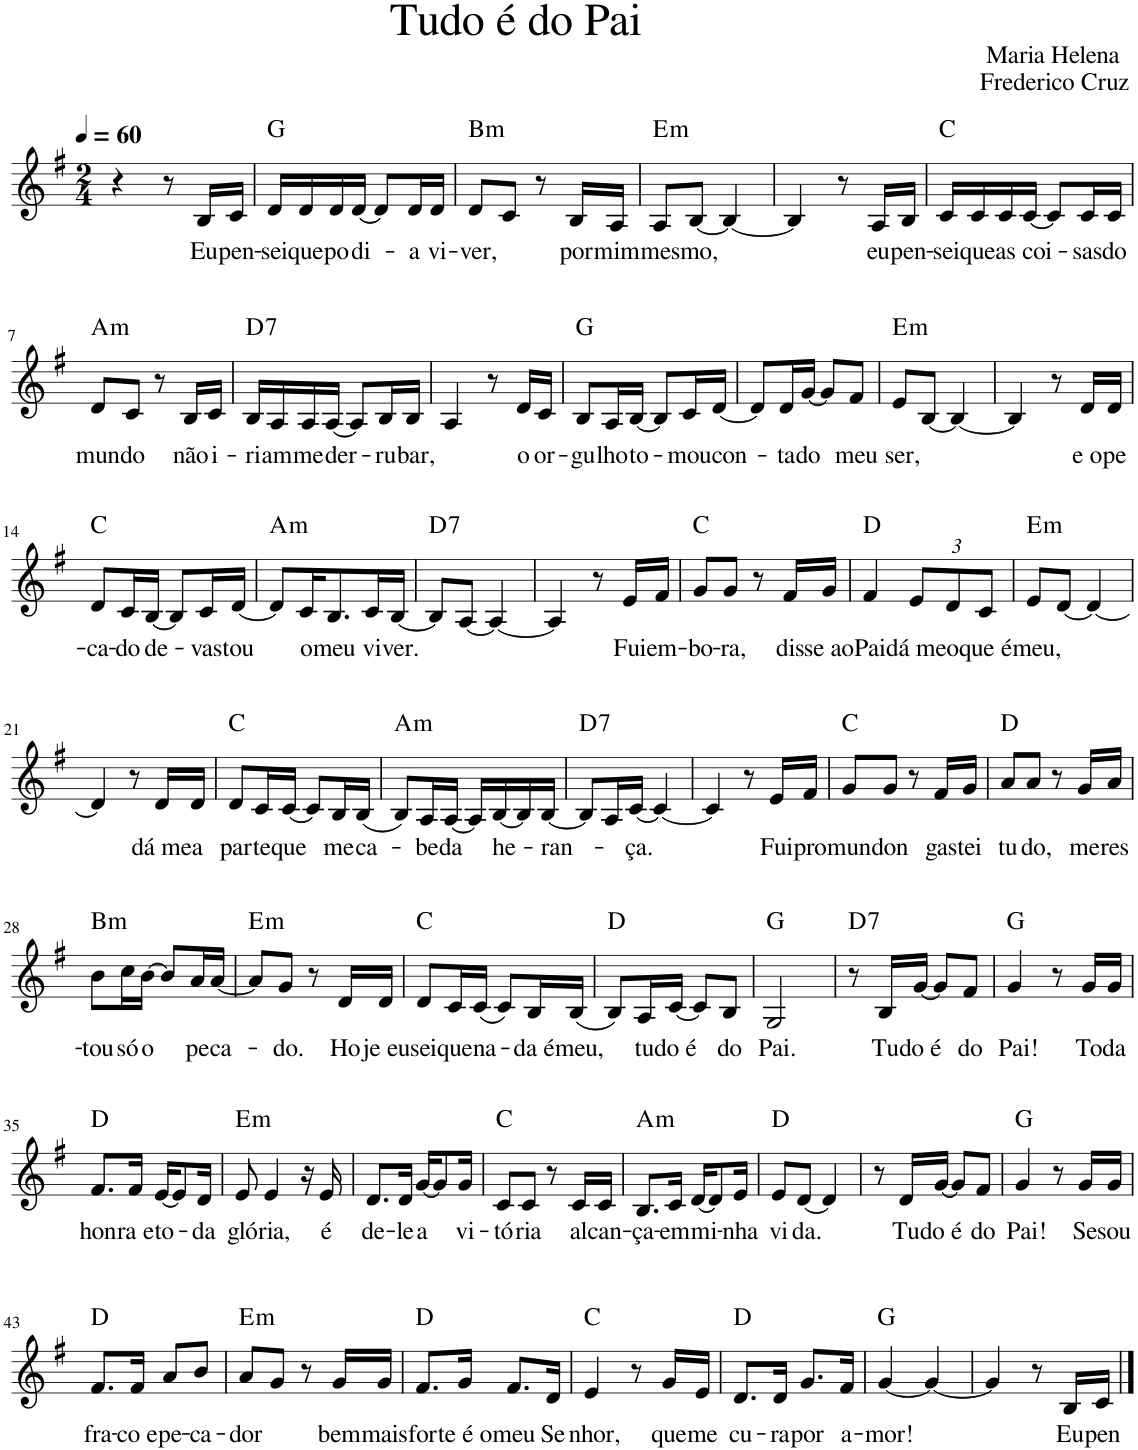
**kern	**text	**harte
*part1	*part1	*part1
*staff1	*staff1	*
*I"Voz	*	*
*I'Vo.	*	*
!!LO:PB:g=z
*clefG2	*	*
*k[f#]	*	*
*M2/4	*	*
*MM60	*	*
=1	=1	=1
!LO:TX:a:t=Tudo é do Pai	!	!
!LO:TX:a:t=Maria Helena	!	!
!LO:TX:a:t=Frederico Cruz	!	!
4r	.	.
8r	.	.
!	!LO:LY:b	!
16B/LL	Eu	.
!	!LO:LY:b	!
16c/JJ	pen-	.
=2	=2	=2
!	!LO:LY:b	!
16d/LL	-sei	G:maj
!	!LO:LY:b	!
16d/	que	.
!	!LO:LY:b	!
16d/	po-	.
!	!LO:LY:b	!
[16d/JJ	-di-	.
8d/L]	.	.
!	!LO:LY:b	!
16d/L	-a	.
!	!LO:LY:b	!
16d/JJ	vi-	.
=3	=3	=3
!	!LO:LY:b	!LO:H:kt=m
8d/L	-ver,	B:min
8c/J	.	.
8r	.	.
!	!LO:LY:b	!
16B/LL	por	.
!	!LO:LY:b	!
16A/JJ	mim	.
=4	=4	=4
!	!LO:LY:b	!LO:H:kt=m
8A/L	mes-	E:min
!	!LO:LY:b	!
[8B/J	-mo,	.
4B/_	.	.
=5	=5	=5
4B/]	.	.
8r	.	.
!	!LO:LY:b	!
16A/LL	eu	.
!	!LO:LY:b	!
16B/JJ	pen-	.
=6	=6	=6
!	!LO:LY:b	!
16c/LL	-sei	C:maj
!	!LO:LY:b	!
16c/	que	.
!	!LO:LY:b	!
16c/	as	.
!	!LO:LY:b	!
[16c/JJ	coi-	.
8c/L]	.	.
!	!LO:LY:b	!
16c/L	-sas	.
!	!LO:LY:b	!
16c/JJ	do	.
!!LO:LB:g=z
=7	=7	=7
!	!LO:LY:b	!LO:H:kt=m
8d/L	mun-	A:min
!	!LO:LY:b	!
8c/J	-do	.
8r	.	.
!	!LO:LY:b	!
16B/LL	não	.
!	!LO:LY:b	!
16c/JJ	i-	.
=8	=8	=8
!	!LO:LY:b	!LO:H:kt=7
16B/LL	-ri-	D:7
!	!LO:LY:b	!
16A/	-am	.
!	!LO:LY:b	!
16A/	me	.
!	!LO:LY:b	!
[16A/JJ	der-	.
8A/L]	.	.
!	!LO:LY:b	!
16B/L	-ru	.
!	!LO:LY:b	!
16B/JJ	bar,	.
=9	=9	=9
4A/	.	.
8r	.	.
!	!LO:LY:b	!
16d/LL	o	.
!	!LO:LY:b	!
16c/JJ	or-	.
=10	=10	=10
!	!LO:LY:b	!
8B/L	-gu-	G:maj
!	!LO:LY:b	!
16A/L	-lho	.
!	!LO:LY:b	!
[16B/JJ	to-	.
8B/L]	.	.
!	!LO:LY:b	!
16c/L	-mou	.
!	!LO:LY:b	!
[16d/JJ	con-	.
=11	=11	=11
8d/L]	.	.
!	!LO:LY:b	!
16d/L	-ta	.
!	!LO:LY:b	!
[16g/JJ	do	.
8g/L]	.	.
!	!LO:LY:b	!
8f#/J	meu	.
=12	=12	=12
!	!LO:LY:b	!LO:H:kt=m
8e/L	ser,	E:min
[8B/J	.	.
4B/_	.	.
=13	=13	=13
4B/]	.	.
8r	.	.
!	!LO:LY:b	!
16d/LL	e o	.
!	!LO:LY:b	!
16d/JJ	pe-	.
!!LO:LB:g=z
=14	=14	=14
!	!LO:LY:b	!
8d/L	-ca-	C:maj
!	!LO:LY:b	!
16c/L	-do	.
!	!LO:LY:b	!
[16B/JJ	de-	.
8B/L]	.	.
!	!LO:LY:b	!
16c/L	-vas-	.
!	!LO:LY:b	!
[16d/JJ	-tou	.
=15	=15	=15
!	!	!LO:H:kt=m
8d/L]	.	A:min
!	!LO:LY:b	!
16c/K	o	.
!	!LO:LY:b	!
8.B/	meu	.
!	!LO:LY:b	!
16c/L	vi-	.
!	!LO:LY:b	!
[16B/JJ	-ver.	.
=16	=16	=16
!	!	!LO:H:kt=7
8B/L]	.	D:7
[8A/J	.	.
4A/_	.	.
=17	=17	=17
4A/]	.	.
8r	.	.
!	!LO:LY:b	!
16e/LL	Fui	.
!	!LO:LY:b	!
16f#/JJ	em-	.
=18	=18	=18
!	!LO:LY:b	!
8g/L	-bo-	C:maj
!	!LO:LY:b	!
8g/J	-ra,	.
8r	.	.
!	!LO:LY:b	!
16f#/LL	dis-	.
!	!LO:LY:b	!
16g/JJ	-se ao	.
=19	=19	=19
!	!LO:LY:b	!
4f#/	Pai	D:maj
*Xbrackettup	*	*
!	!LO:LY:b	!
12e/L	dá me-	.
!	!LO:LY:b	!
12d/	-o	.
!	!LO:LY:b	!
12c/J	que é	.
=20	=20	=20
!	!LO:LY:b	!LO:H:kt=m
8e/L	meu,	E:min
[8d/J	.	.
4d/_	.	.
!!LO:LB:g=z
=21	=21	=21
4d/]	.	.
8r	.	.
!	!LO:LY:b	!
16d/LL	dá me	.
!	!LO:LY:b	!
16d/JJ	a	.
=22	=22	=22
!	!LO:LY:b	!
8d/L	par-	C:maj
!	!LO:LY:b	!
16c/L	-te	.
!	!LO:LY:b	!
[16c/JJ	que	.
8c/L]	.	.
!	!LO:LY:b	!
16B/L	me	.
!	!LO:LY:b	!
(16B/JJ	ca-	.
=23	=23	=23
!	!	!LO:H:kt=m
8B/L)	.	A:min
!	!LO:LY:b	!
16A/L	-be	.
!	!LO:LY:b	!
[16A/JJ	da	.
16A/LL]	.	.
!	!LO:LY:b	!
[16B/	he-	.
16B/]	.	.
!	!LO:LY:b	!
[16B/JJ	-ran-	.
=24	=24	=24
!	!	!LO:H:kt=7
8B/L]	.	D:7
16A/L	.	.
!	!LO:LY:b	!
[16c/JJ	-ça.	.
4c/_	.	.
=25	=25	=25
4c/]	.	.
8r	.	.
!	!LO:LY:b	!
16e/LL	Fui	.
!	!LO:LY:b	!
16f#/JJ	pro	.
=26	=26	=26
!	!LO:LY:b	!
8g/L	mun-	C:maj
!	!LO:LY:b	!
8g/J	-don	.
8r	.	.
!	!LO:LY:b	!
16f#/LL	gas-	.
!	!LO:LY:b	!
16g/JJ	-tei	.
=27	=27	=27
!	!LO:LY:b	!
8a/L	tu-	D:maj
!	!LO:LY:b	!
8a/J	-do,	.
8r	.	.
!	!LO:LY:b	!
16g/LL	me	.
!	!LO:LY:b	!
16a/JJ	res-	.
!!LO:LB:g=z
=28	=28	=28
!	!LO:LY:b	!LO:H:kt=m
8b\L	-tou	B:min
!	!LO:LY:b	!
16cc\L	só	.
!	!LO:LY:b	!
[16b\JJ	o	.
8b/L]	.	.
!	!LO:LY:b	!
16a/L	pe-	.
!	!LO:LY:b	!
[16a/JJ	-ca-	.
=29	=29	=29
!	!	!LO:H:kt=m
8a/L]	.	E:min
!	!LO:LY:b	!
8g/J	-do.	.
8r	.	.
!	!LO:LY:b	!
16d/LL	Ho-	.
!	!LO:LY:b	!
16d/JJ	-je eu	.
=30	=30	=30
!	!LO:LY:b	!
8d/L	sei	C:maj
!	!LO:LY:b	!
16c/L	que	.
!	!LO:LY:b	!
(16c/JJ	na-	.
8c/L)	.	.
!	!LO:LY:b	!
16B/L	-da é	.
!	!LO:LY:b	!
(16B/JJ	meu,	.
=31	=31	=31
8B/L)	.	D:maj
!	!LO:LY:b	!
16A/L	tu-	.
!	!LO:LY:b	!
[16c/JJ	-do é	.
8c/L]	.	.
!	!LO:LY:b	!
8B/J	do	.
=32	=32	=32
!	!LO:LY:b	!
2G/	Pai.	G:maj
=33	=33	=33
!	!	!LO:H:kt=7
8r	.	D:7
!	!LO:LY:b	!
16B/LL	Tu-	.
!	!LO:LY:b	!
[16g/JJ	-do é	.
8g/L]	.	.
!	!LO:LY:b	!
8f#/J	do	.
=34	=34	=34
!	!LO:LY:b	!
4g/	Pai!	G:maj
8r	.	.
!	!LO:LY:b	!
16g/LL	To-	.
!	!LO:LY:b	!
16g/JJ	-da	.
!!LO:LB:g=z
=35	=35	=35
!	!LO:LY:b	!
8.f#/L	hon-	D:maj
!	!LO:LY:b	!
16f#/Jk	-ra e	.
!	!LO:LY:b	!
[16e/KL	to-	.
8e/]	.	.
!	!LO:LY:b	!
16d/Jk	-da	.
=36	=36	=36
!	!LO:LY:b	!LO:H:kt=m
8e/	gló-	E:min
!	!LO:LY:b	!
4e/	-ria,	.
16r	.	.
!	!LO:LY:b	!
16e/	é	.
=37	=37	=37
!	!LO:LY:b	!
8.d/L	de-	.
!	!LO:LY:b	!
16d/Jk	-le	.
!	!LO:LY:b	!
[16g/KL	a	.
8g/]	.	.
!	!LO:LY:b	!
16g/Jk	vi-	.
=38	=38	=38
!	!LO:LY:b	!
8c/L	-tó-	C:maj
!	!LO:LY:b	!
8c/J	-ria	.
8r	.	.
!	!LO:LY:b	!
16c/LL	al-	.
!	!LO:LY:b	!
16c/JJ	-can-	.
=39	=39	=39
!	!LO:LY:b	!LO:H:kt=m
8.B/L	-ça-	A:min
!	!LO:LY:b	!
16c/Jk	-em	.
!	!LO:LY:b	!
[16d/KL	mi-	.
8d/]	.	.
!	!LO:LY:b	!
16e/Jk	-nha	.
=40	=40	=40
!	!LO:LY:b	!
8e/L	vi-	D:maj
!	!LO:LY:b	!
[8d/J	-da.	.
4d/]	.	.
=41	=41	=41
8r	.	.
!	!LO:LY:b	!
16d/LL	Tu-	.
!	!LO:LY:b	!
[16g/JJ	-do é	.
8g/L]	.	.
!	!LO:LY:b	!
8f#/J	do	.
=42	=42	=42
!	!LO:LY:b	!
4g/	Pai!	G:maj
8r	.	.
!	!LO:LY:b	!
16g/LL	Se	.
!	!LO:LY:b	!
16g/JJ	sou	.
!!LO:LB:g=z
=43	=43	=43
!	!LO:LY:b	!
8.f#/L	fra-	D:maj
!	!LO:LY:b	!
16f#/Jk	-co e	.
!	!LO:LY:b	!
8a/L	pe-	.
!	!LO:LY:b	!
8b/J	-ca-	.
=44	=44	=44
!	!LO:LY:b	!LO:H:kt=m
8a/L	-dor	E:min
8g/J	.	.
8r	.	.
!	!LO:LY:b	!
16g/LL	bem	.
!	!LO:LY:b	!
16g/JJ	mais	.
=45	=45	=45
!	!LO:LY:b	!
8.f#/L	for-	D:maj
!	!LO:LY:b	!
16g/Jk	-te é o	.
!	!LO:LY:b	!
8.f#/L	meu	.
!	!LO:LY:b	!
16d/Jk	Se-	.
=46	=46	=46
!	!LO:LY:b	!
4e/	-nhor,	C:maj
8r	.	.
!	!LO:LY:b	!
16g/LL	que	.
!	!LO:LY:b	!
16e/JJ	me	.
=47	=47	=47
!	!LO:LY:b	!
8.d/L	cu-	D:maj
!	!LO:LY:b	!
16d/Jk	-ra	.
!	!LO:LY:b	!
8.g/L	por	.
!	!LO:LY:b	!
16f#/Jk	a-	.
=48	=48	=48
!	!LO:LY:b	!
[4g/	-mor!	G:maj
4g/_	.	.
=49	=49	=49
4g/]	.	.
8r	.	.
!	!LO:LY:b	!
16B/LL	Eu	.
!	!LO:LY:b	!
16c/JJ	pen	.
==	==	==
*-	*-	*-
